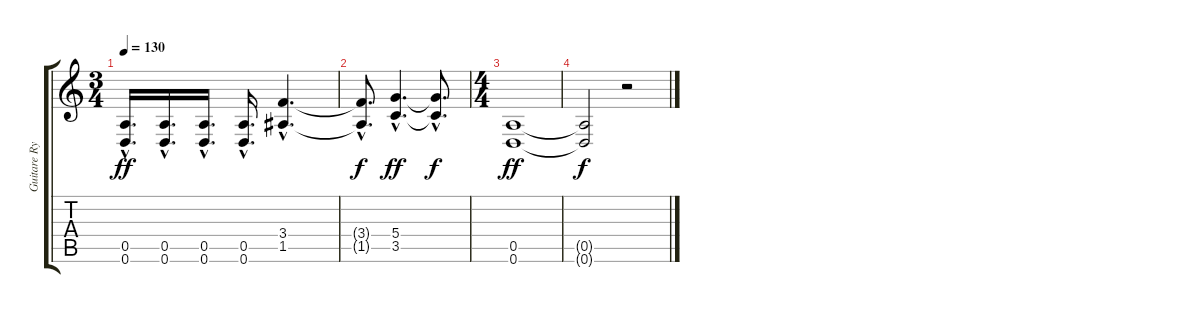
\track ("Guitare Rythmique " "Guitare Ry") {instrument distortionguitar}
\staff {score tabs}
\tuning (E4 B3 G3 D3 A2 D2) {hide}
\ts (3 4)
\tempo 130
\clef g2
\ks c
(0.5{hac} 0.6{hac}).16{d dy ff} (0.5{hac} 0.6{hac}).16{d} (0.5{hac} 0.6{hac}).16{d} (0.5{hac} 0.6{hac}).16{d} (3.4{hac} 1.5{hac}).4{d} |
(3.4{hac t} 1.5{hac t}).8{d dy f} (5.4{hac} 3.5{hac}).4{d dy ff} (5.4{hac t} 3.5{hac t}).8{d dy f} |
\ts (4 4)
(0.5 0.6).1{dy ff} |
(0.5{t} 0.6{t}).2{dy f} r.2
